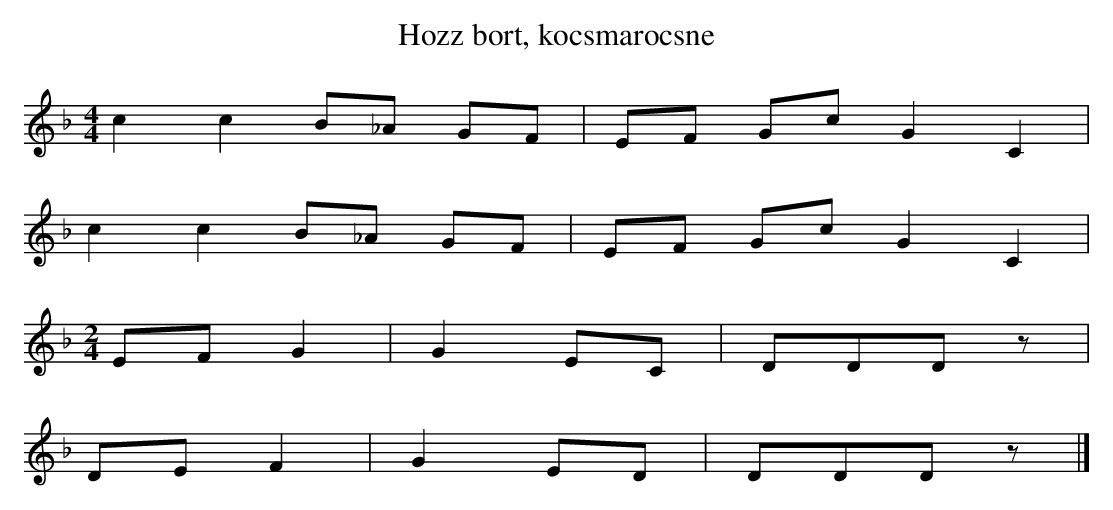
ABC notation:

X:1
T:Hozz bort, kocsmarocsne
M:4/4
L:1/8
K:CMix
c2 c2 B_A GF|EF Gc G2C2|
c2 c2 B_A GF|EF Gc G2C2|
M:2/4
EF G2|G2 EC|DDDz |
DE F2|G2 ED|DDDz|]

A Galician one:
